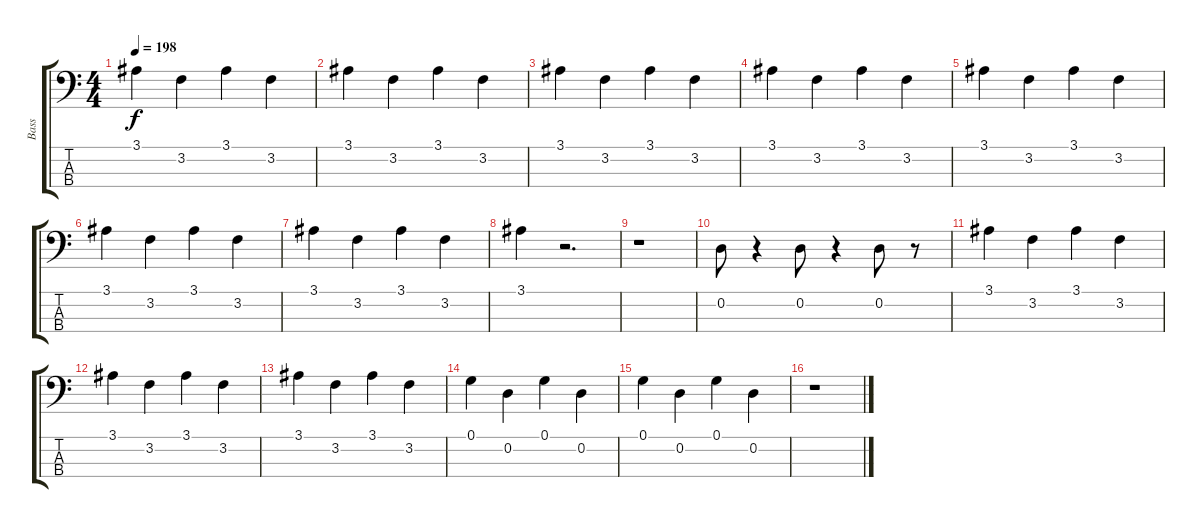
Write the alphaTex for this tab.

\track ("Bass" "Bass") {instrument acousticguitarnylon}
\staff {score tabs}
\tuning (G2 D2 A1 E1) {hide}
\ts (4 4)
\tempo 198
\clef f4
\ks c
3.1.4{dy f} 3.2.4 3.1.4 3.2.4 |
3.1.4 3.2.4 3.1.4 3.2.4 |
3.1.4 3.2.4 3.1.4 3.2.4 |
3.1.4 3.2.4 3.1.4 3.2.4 |
3.1.4 3.2.4 3.1.4 3.2.4 |
3.1.4 3.2.4 3.1.4 3.2.4 |
3.1.4 3.2.4 3.1.4 3.2.4 |
3.1.4 r.2{d} |
r.1 |
0.2.8 r.4 0.2.8 r.4 0.2.8 r.8 |
3.1.4 3.2.4 3.1.4 3.2.4 |
3.1.4 3.2.4 3.1.4 3.2.4 |
3.1.4 3.2.4 3.1.4 3.2.4 |
0.1.4 0.2.4 0.1.4 0.2.4 |
0.1.4 0.2.4 0.1.4 0.2.4 |
r.1
